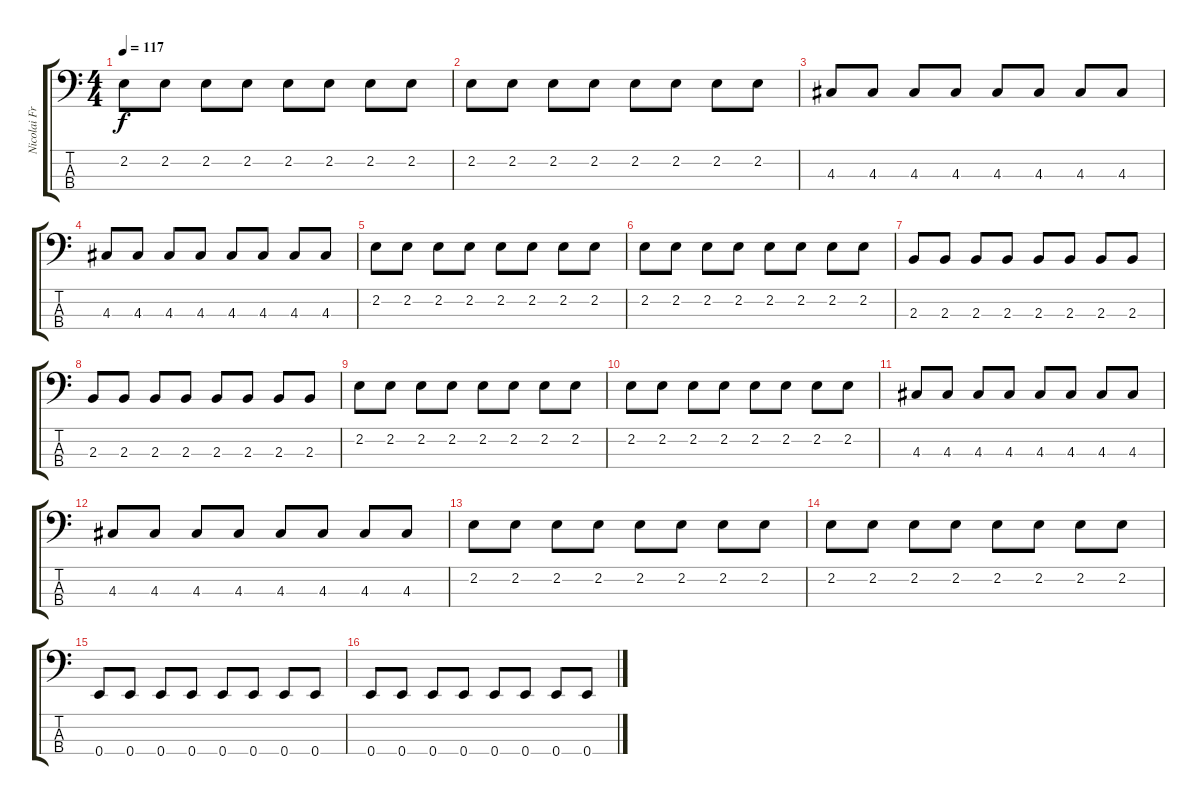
\track ("Nicolai Fraiture - Bass" "Nicolai Fr") {instrument electricbasspick}
\staff {score tabs}
\tuning (G2 D2 A1 E1) {hide}
\ts (4 4)
\tempo 117
\clef f4
\ks c
2.2.8{dy f} 2.2.8 2.2.8 2.2.8 2.2.8 2.2.8 2.2.8 2.2.8 |
2.2.8 2.2.8 2.2.8 2.2.8 2.2.8 2.2.8 2.2.8 2.2.8 |
4.3.8 4.3.8 4.3.8 4.3.8 4.3.8 4.3.8 4.3.8 4.3.8 |
4.3.8 4.3.8 4.3.8 4.3.8 4.3.8 4.3.8 4.3.8 4.3.8 |
2.2.8 2.2.8 2.2.8 2.2.8 2.2.8 2.2.8 2.2.8 2.2.8 |
2.2.8 2.2.8 2.2.8 2.2.8 2.2.8 2.2.8 2.2.8 2.2.8 |
2.3.8 2.3.8 2.3.8 2.3.8 2.3.8 2.3.8 2.3.8 2.3.8 |
2.3.8 2.3.8 2.3.8 2.3.8 2.3.8 2.3.8 2.3.8 2.3.8 |
2.2.8 2.2.8 2.2.8 2.2.8 2.2.8 2.2.8 2.2.8 2.2.8 |
2.2.8 2.2.8 2.2.8 2.2.8 2.2.8 2.2.8 2.2.8 2.2.8 |
4.3.8 4.3.8 4.3.8 4.3.8 4.3.8 4.3.8 4.3.8 4.3.8 |
4.3.8 4.3.8 4.3.8 4.3.8 4.3.8 4.3.8 4.3.8 4.3.8 |
2.2.8 2.2.8 2.2.8 2.2.8 2.2.8 2.2.8 2.2.8 2.2.8 |
2.2.8 2.2.8 2.2.8 2.2.8 2.2.8 2.2.8 2.2.8 2.2.8 |
0.4.8 0.4.8 0.4.8 0.4.8 0.4.8 0.4.8 0.4.8 0.4.8 |
0.4.8 0.4.8 0.4.8 0.4.8 0.4.8 0.4.8 0.4.8 0.4.8
